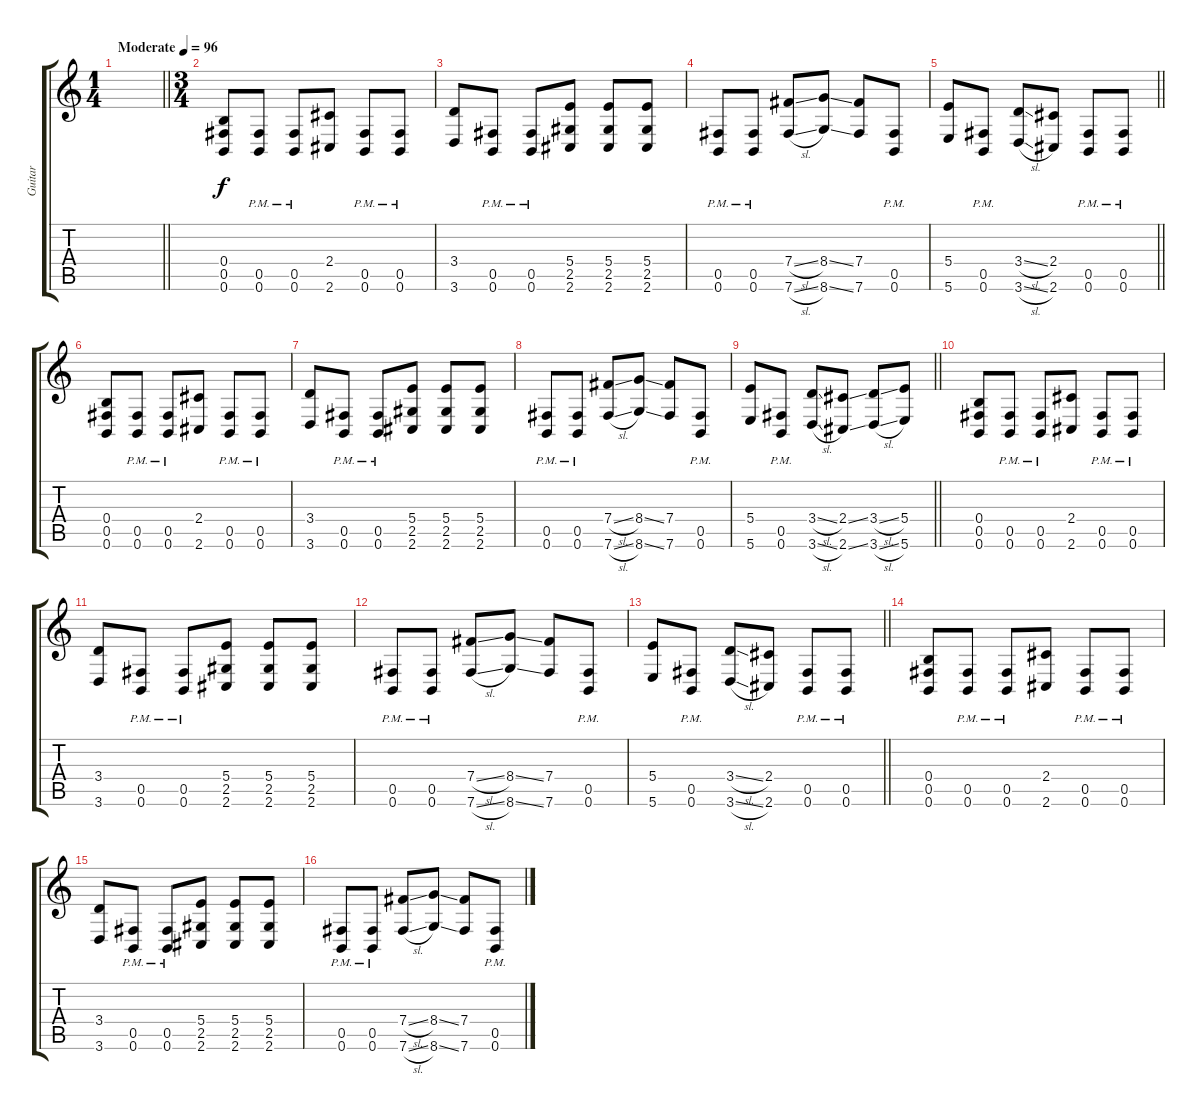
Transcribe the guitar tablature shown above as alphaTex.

\track ("Guitar" "Guitar") {instrument distortionguitar}
\staff {score tabs}
\tuning (Db4 Ab3 E3 B2 Gb2 B1) {hide}
\ts (1 4)
\tempo (96 "Moderate")
\clef g2
\barLineRight lightlight
\ks c
|
\ts (3 4)
(0.4 0.5 0.6).8 (0.5{pm} 0.6{pm}).8 (0.5{pm} 0.6{pm}).8 (2.4 2.6).8 (0.5{pm} 0.6{pm}).8 (0.5{pm} 0.6{pm}).8 |
(3.4 3.6).8 (0.5{pm} 0.6{pm}).8 (0.5{pm} 0.6{pm}).8 (5.4 2.5 2.6).8 (5.4 2.5 2.6).8 (5.4 2.5 2.6).8 |
(0.5{pm} 0.6{pm}).8 (0.5{pm} 0.6{pm}).8 (7.4{sl} 7.6{sl}).8 (8.4{ss} 8.6{ss}).8 (7.4 7.6).8 (0.5{pm} 0.6{pm}).8 |
\barLineRight lightlight
(5.4 5.6).8 (0.5{pm} 0.6{pm}).8 (3.4{sl} 3.6{sl}).8 (2.4 2.6).8 (0.5{pm} 0.6{pm}).8 (0.5{pm} 0.6{pm}).8 |
(0.4 0.5 0.6).8 (0.5{pm} 0.6{pm}).8 (0.5{pm} 0.6{pm}).8 (2.4 2.6).8 (0.5{pm} 0.6{pm}).8 (0.5{pm} 0.6{pm}).8 |
(3.4 3.6).8 (0.5{pm} 0.6{pm}).8 (0.5{pm} 0.6{pm}).8 (5.4 2.5 2.6).8 (5.4 2.5 2.6).8 (5.4 2.5 2.6).8 |
(0.5{pm} 0.6{pm}).8 (0.5{pm} 0.6{pm}).8 (7.4{sl} 7.6{sl}).8 (8.4{ss} 8.6{ss}).8 (7.4 7.6).8 (0.5{pm} 0.6{pm}).8 |
\barLineRight lightlight
(5.4 5.6).8 (0.5{pm} 0.6{pm}).8 (3.4{sl} 3.6{sl}).8 (2.4{ss} 2.6{ss}).8 (3.4{sl} 3.6{sl}).8 (5.4 5.6).8 |
(0.4 0.5 0.6).8 (0.5{pm} 0.6{pm}).8 (0.5{pm} 0.6{pm}).8 (2.4 2.6).8 (0.5{pm} 0.6{pm}).8 (0.5{pm} 0.6{pm}).8 |
(3.4 3.6).8 (0.5{pm} 0.6{pm}).8 (0.5{pm} 0.6{pm}).8 (5.4 2.5 2.6).8 (5.4 2.5 2.6).8 (5.4 2.5 2.6).8 |
(0.5{pm} 0.6{pm}).8 (0.5{pm} 0.6{pm}).8 (7.4{sl} 7.6{sl}).8 (8.4{ss} 8.6{ss}).8 (7.4 7.6).8 (0.5{pm} 0.6{pm}).8 |
\barLineRight lightlight
(5.4 5.6).8 (0.5{pm} 0.6{pm}).8 (3.4{sl} 3.6{sl}).8 (2.4 2.6).8 (0.5{pm} 0.6{pm}).8 (0.5{pm} 0.6{pm}).8 |
(0.4 0.5 0.6).8 (0.5{pm} 0.6{pm}).8 (0.5{pm} 0.6{pm}).8 (2.4 2.6).8 (0.5{pm} 0.6{pm}).8 (0.5{pm} 0.6{pm}).8 |
(3.4 3.6).8 (0.5{pm} 0.6{pm}).8 (0.5{pm} 0.6{pm}).8 (5.4 2.5 2.6).8 (5.4 2.5 2.6).8 (5.4 2.5 2.6).8 |
(0.5{pm} 0.6{pm}).8 (0.5{pm} 0.6{pm}).8 (7.4{sl} 7.6{sl}).8 (8.4{ss} 8.6{ss}).8 (7.4 7.6).8 (0.5{pm} 0.6{pm}).8
